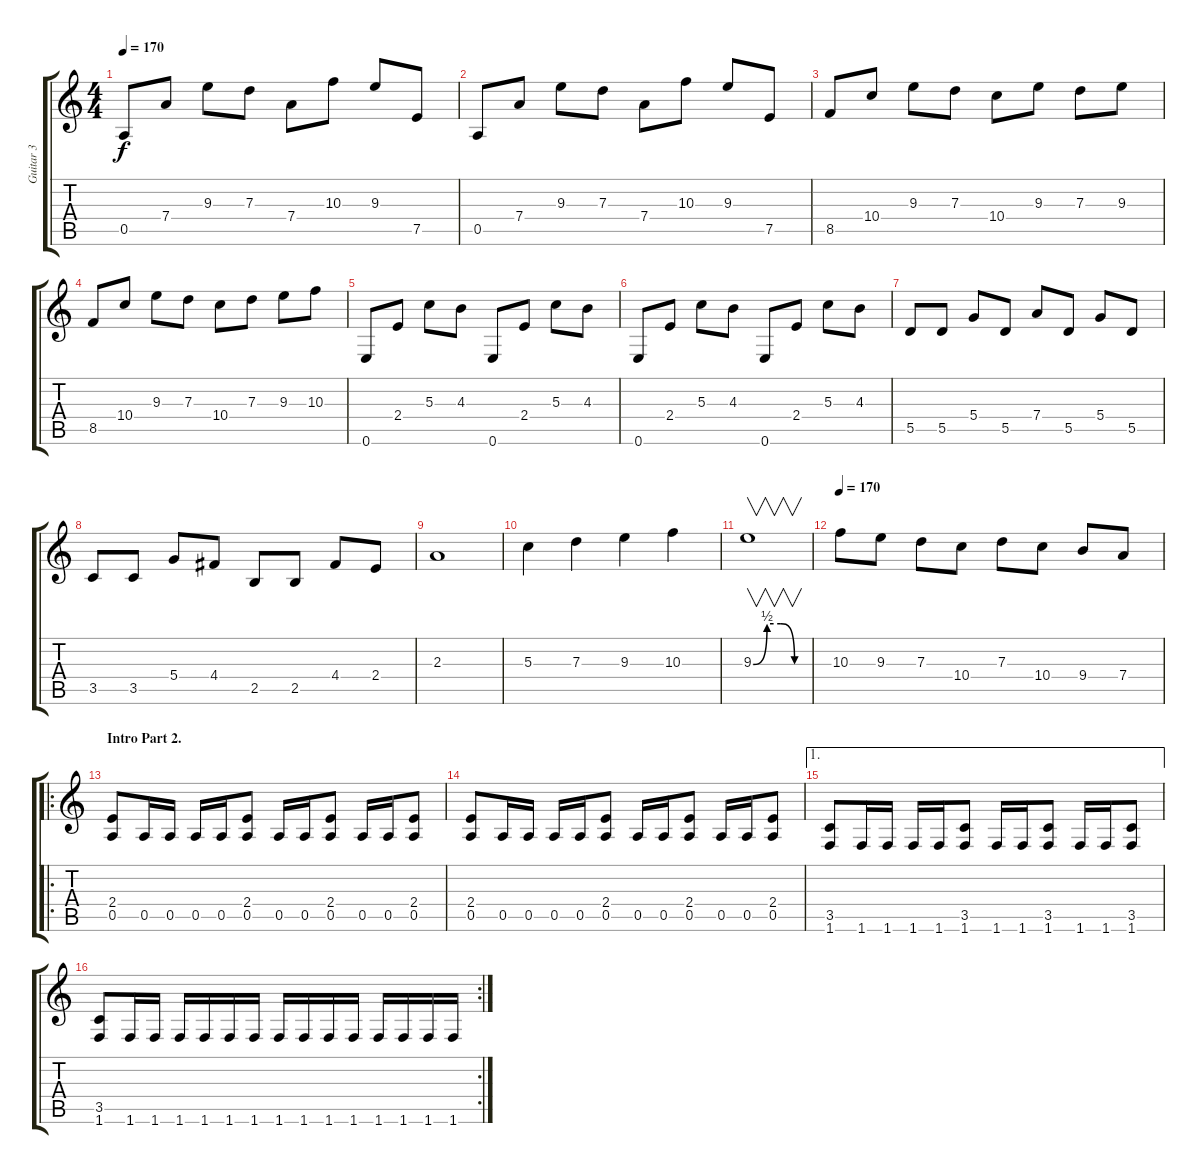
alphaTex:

\track ("Guitar 3" "Guitar 3") {instrument distortionguitar}
\staff {score tabs}
\tuning (E4 B3 G3 D3 A2 E2) {hide}
\ts (4 4)
\tempo 170
\clef g2
\ks c
0.5.8{dy f} 7.4.8 9.3.8 7.3.8 7.4.8 10.3.8 9.3.8 7.5.8 |
0.5.8 7.4.8 9.3.8 7.3.8 7.4.8 10.3.8 9.3.8 7.5.8 |
8.5.8 10.4.8 9.3.8 7.3.8 10.4.8 9.3.8 7.3.8 9.3.8 |
8.5.8 10.4.8 9.3.8 7.3.8 10.4.8 7.3.8 9.3.8 10.3.8 |
0.6.8 2.4.8 5.3.8 4.3.8 0.6.8 2.4.8 5.3.8 4.3.8 |
0.6.8 2.4.8 5.3.8 4.3.8 0.6.8 2.4.8 5.3.8 4.3.8 |
5.5.8 5.5.8 5.4.8 5.5.8 7.4.8 5.5.8 5.4.8 5.5.8 |
3.5.8 3.5.8 5.4.8 4.4.8 2.5.8 2.5.8 4.4.8 2.4.8 |
2.3.1 |
5.3.4 7.3.4 9.3.4 10.3.4 |
9.3{be (custom 0 0 15 2 30 2 45 0 60 0)}.1{v} |
\tempo 170
10.3.8 9.3.8 7.3.8 10.4.8 7.3.8 10.4.8 9.4.8 7.4.8 |
\ro
\section ("" "Intro Part 2.")
(2.4 0.5).8 0.5.16 0.5.16 0.5.16 0.5.16 (2.4 0.5).8 0.5.16 0.5.16 (2.4 0.5).8 0.5.16 0.5.16 (2.4 0.5).8 |
(2.4 0.5).8 0.5.16 0.5.16 0.5.16 0.5.16 (2.4 0.5).8 0.5.16 0.5.16 (2.4 0.5).8 0.5.16 0.5.16 (2.4 0.5).8 |
\ae 1
(3.5 1.6).8 1.6.16 1.6.16 1.6.16 1.6.16 (3.5 1.6).8 1.6.16 1.6.16 (3.5 1.6).8 1.6.16 1.6.16 (3.5 1.6).8 |
\rc 2
(3.5 1.6).8 1.6.16 1.6.16 1.6.16 1.6.16 1.6.16 1.6.16 1.6.16 1.6.16 1.6.16 1.6.16 1.6.16 1.6.16 1.6.16 1.6.16
